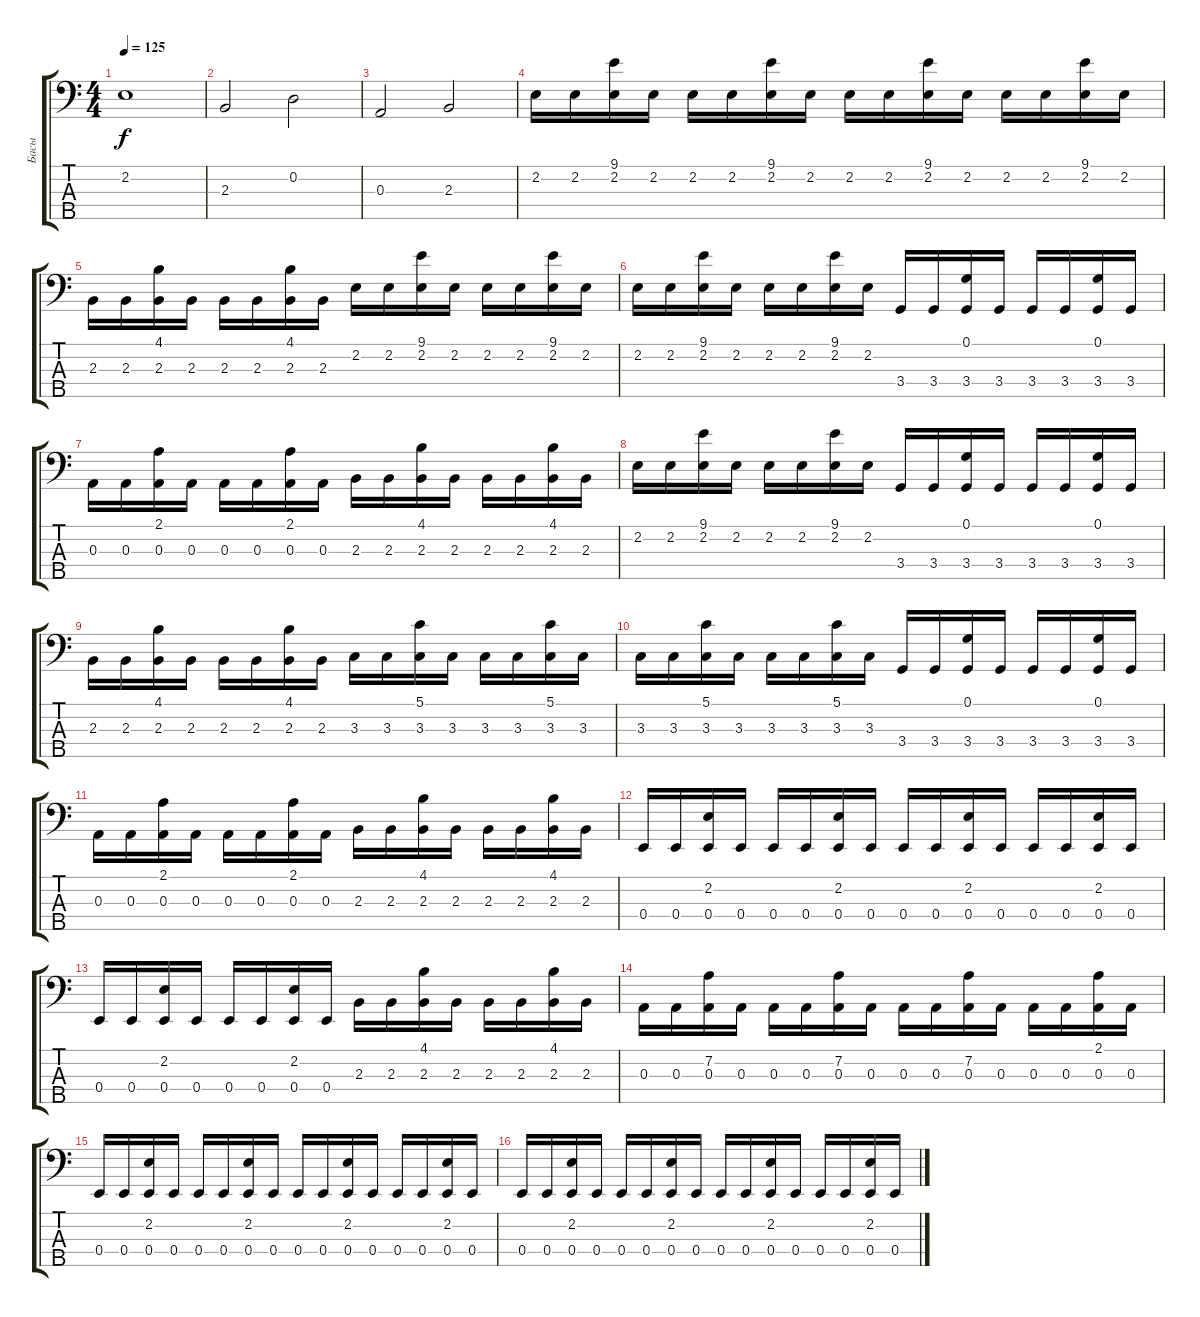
\track ("Басы" "Басы") {instrument electricbassfinger}
\staff {score tabs}
\tuning (G2 D2 A1 E1 B0) {hide}
\ts (4 4)
\tempo 125
\clef f4
\ks c
2.2.1{dy f} |
2.3.2 0.2.2 |
0.3.2 2.3.2 |
2.2.16 2.2.16 (9.1 2.2).16 2.2.16 2.2.16 2.2.16 (9.1 2.2).16 2.2.16 2.2.16 2.2.16 (9.1 2.2).16 2.2.16 2.2.16 2.2.16 (9.1 2.2).16 2.2.16 |
2.3.16 2.3.16 (4.1 2.3).16 2.3.16 2.3.16 2.3.16 (4.1 2.3).16 2.3.16 2.2.16 2.2.16 (9.1 2.2).16 2.2.16 2.2.16 2.2.16 (9.1 2.2).16 2.2.16 |
2.2.16 2.2.16 (9.1 2.2).16 2.2.16 2.2.16 2.2.16 (9.1 2.2).16 2.2.16 3.4.16 3.4.16 (0.1 3.4).16 3.4.16 3.4.16 3.4.16 (0.1 3.4).16 3.4.16 |
0.3.16 0.3.16 (2.1 0.3).16 0.3.16 0.3.16 0.3.16 (2.1 0.3).16 0.3.16 2.3.16 2.3.16 (4.1 2.3).16 2.3.16 2.3.16 2.3.16 (4.1 2.3).16 2.3.16 |
2.2.16 2.2.16 (9.1 2.2).16 2.2.16 2.2.16 2.2.16 (9.1 2.2).16 2.2.16 3.4.16 3.4.16 (0.1 3.4).16 3.4.16 3.4.16 3.4.16 (0.1 3.4).16 3.4.16 |
2.3.16 2.3.16 (4.1 2.3).16 2.3.16 2.3.16 2.3.16 (4.1 2.3).16 2.3.16 3.3.16 3.3.16 (5.1 3.3).16 3.3.16 3.3.16 3.3.16 (5.1 3.3).16 3.3.16 |
3.3.16 3.3.16 (5.1 3.3).16 3.3.16 3.3.16 3.3.16 (5.1 3.3).16 3.3.16 3.4.16 3.4.16 (0.1 3.4).16 3.4.16 3.4.16 3.4.16 (0.1 3.4).16 3.4.16 |
0.3.16 0.3.16 (2.1 0.3).16 0.3.16 0.3.16 0.3.16 (2.1 0.3).16 0.3.16 2.3.16 2.3.16 (4.1 2.3).16 2.3.16 2.3.16 2.3.16 (4.1 2.3).16 2.3.16 |
0.4.16 0.4.16 (2.2 0.4).16 0.4.16 0.4.16 0.4.16 (2.2 0.4).16 0.4.16 0.4.16 0.4.16 (2.2 0.4).16 0.4.16 0.4.16 0.4.16 (2.2 0.4).16 0.4.16 |
0.4.16 0.4.16 (2.2 0.4).16 0.4.16 0.4.16 0.4.16 (2.2 0.4).16 0.4.16 2.3.16 2.3.16 (4.1 2.3).16 2.3.16 2.3.16 2.3.16 (4.1 2.3).16 2.3.16 |
0.3.16 0.3.16 (7.2 0.3).16 0.3.16 0.3.16 0.3.16 (7.2 0.3).16 0.3.16 0.3.16 0.3.16 (7.2 0.3).16 0.3.16 0.3.16 0.3.16 (2.1 0.3).16 0.3.16 |
0.4.16 0.4.16 (2.2 0.4).16 0.4.16 0.4.16 0.4.16 (2.2 0.4).16 0.4.16 0.4.16 0.4.16 (2.2 0.4).16 0.4.16 0.4.16 0.4.16 (2.2 0.4).16 0.4.16 |
0.4.16 0.4.16 (2.2 0.4).16 0.4.16 0.4.16 0.4.16 (2.2 0.4).16 0.4.16 0.4.16 0.4.16 (2.2 0.4).16 0.4.16 0.4.16 0.4.16 (2.2 0.4).16 0.4.16
